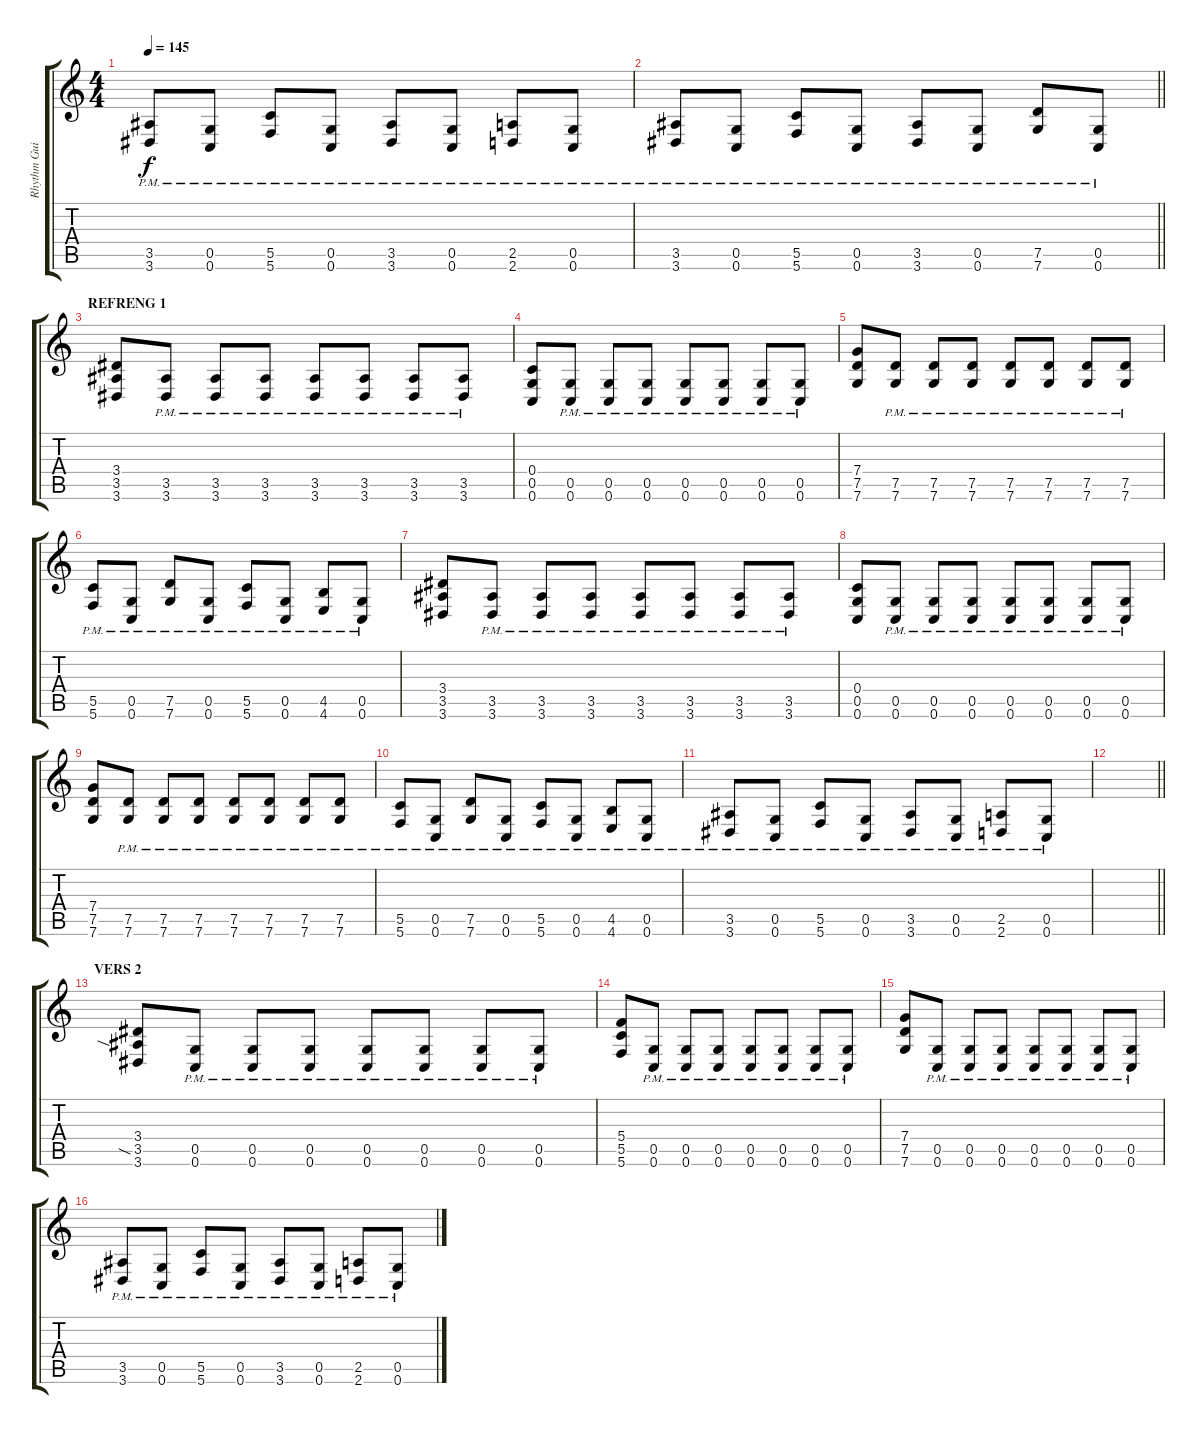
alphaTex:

\track ("Rhythm Guitar" "Rhythm Gui") {instrument distortionguitar}
\staff {score tabs}
\tuning (D4 A3 F3 C3 G2 C2) {hide}
\ts (4 4)
\tempo 145
\clef g2
\ks c
(3.5{pm} 3.6).8{dy f} (0.5{pm} 0.6).8 (5.5{pm} 5.6).8 (0.5{pm} 0.6).8 (3.5{pm} 3.6).8 (0.5{pm} 0.6).8 (2.5{pm} 2.6).8 (0.5{pm} 0.6).8 |
\barLineRight lightlight
(3.5{pm} 3.6{pm}).8 (0.5{pm} 0.6{pm}).8 (5.5{pm} 5.6{pm}).8 (0.5{pm} 0.6{pm}).8 (3.5{pm} 3.6{pm}).8 (0.5{pm} 0.6{pm}).8 (7.5{pm} 7.6{pm}).8 (0.5{pm} 0.6{pm}).8 |
\section ("" "REFRENG 1")
(3.4 3.5 3.6).8 (3.5{pm} 3.6{pm}).8 (3.5{pm} 3.6{pm}).8 (3.5{pm} 3.6{pm}).8 (3.5{pm} 3.6{pm}).8 (3.5{pm} 3.6{pm}).8 (3.5{pm} 3.6{pm}).8 (3.5{pm} 3.6{pm}).8 |
(0.4 0.5 0.6).8 (0.5{pm} 0.6{pm}).8 (0.5{pm} 0.6{pm}).8 (0.5{pm} 0.6{pm}).8 (0.5{pm} 0.6{pm}).8 (0.5{pm} 0.6{pm}).8 (0.5{pm} 0.6{pm}).8 (0.5{pm} 0.6{pm}).8 |
(7.4 7.5 7.6).8 (7.5{pm} 7.6{pm}).8 (7.5{pm} 7.6{pm}).8 (7.5{pm} 7.6{pm}).8 (7.5{pm} 7.6{pm}).8 (7.5{pm} 7.6{pm}).8 (7.5{pm} 7.6{pm}).8 (7.5{pm} 7.6{pm}).8 |
(5.5{pm} 5.6{pm}).8 (0.5{pm} 0.6{pm}).8 (7.5{pm} 7.6{pm}).8 (0.5{pm} 0.6{pm}).8 (5.5{pm} 5.6{pm}).8 (0.5{pm} 0.6{pm}).8 (4.5{pm} 4.6{pm}).8 (0.5{pm} 0.6{pm}).8 |
(3.4 3.5 3.6).8 (3.5{pm} 3.6{pm}).8 (3.5{pm} 3.6{pm}).8 (3.5{pm} 3.6{pm}).8 (3.5{pm} 3.6{pm}).8 (3.5{pm} 3.6{pm}).8 (3.5{pm} 3.6{pm}).8 (3.5{pm} 3.6{pm}).8 |
(0.4 0.5 0.6).8 (0.5{pm} 0.6{pm}).8 (0.5{pm} 0.6{pm}).8 (0.5{pm} 0.6{pm}).8 (0.5{pm} 0.6{pm}).8 (0.5{pm} 0.6{pm}).8 (0.5{pm} 0.6{pm}).8 (0.5{pm} 0.6{pm}).8 |
(7.4 7.5 7.6).8 (7.5{pm} 7.6{pm}).8 (7.5{pm} 7.6{pm}).8 (7.5{pm} 7.6{pm}).8 (7.5{pm} 7.6{pm}).8 (7.5{pm} 7.6{pm}).8 (7.5{pm} 7.6{pm}).8 (7.5{pm} 7.6{pm}).8 |
(5.5{pm} 5.6{pm}).8 (0.5{pm} 0.6{pm}).8 (7.5{pm} 7.6{pm}).8 (0.5{pm} 0.6{pm}).8 (5.5{pm} 5.6{pm}).8 (0.5{pm} 0.6{pm}).8 (4.5{pm} 4.6{pm}).8 (0.5{pm} 0.6{pm}).8 |
(3.5{pm} 3.6{pm}).8 (0.5{pm} 0.6{pm}).8 (5.5{pm} 5.6{pm}).8 (0.5{pm} 0.6{pm}).8 (3.5{pm} 3.6{pm}).8 (0.5{pm} 0.6{pm}).8 (2.5{pm} 2.6{pm}).8 (0.5{pm} 0.6{pm}).8 |
\barLineRight lightlight
|
\section ("" "VERS 2")
(3.4 3.5{sia} 3.6).8 (0.5{pm} 0.6).8 (0.5{pm} 0.6).8 (0.5{pm} 0.6).8 (0.5{pm} 0.6).8 (0.5{pm} 0.6).8 (0.5{pm} 0.6).8 (0.5{pm} 0.6).8 |
(5.4 5.5 5.6).8 (0.5{pm} 0.6).8 (0.5{pm} 0.6).8 (0.5{pm} 0.6).8 (0.5{pm} 0.6).8 (0.5{pm} 0.6).8 (0.5{pm} 0.6).8 (0.5{pm} 0.6).8 |
(7.4 7.5 7.6).8 (0.5{pm} 0.6).8 (0.5{pm} 0.6).8 (0.5{pm} 0.6).8 (0.5{pm} 0.6).8 (0.5{pm} 0.6).8 (0.5{pm} 0.6).8 (0.5{pm} 0.6).8 |
(3.5{pm} 3.6).8 (0.5{pm} 0.6).8 (5.5{pm} 5.6).8 (0.5{pm} 0.6).8 (3.5{pm} 3.6).8 (0.5{pm} 0.6).8 (2.5{pm} 2.6).8 (0.5{pm} 0.6).8
